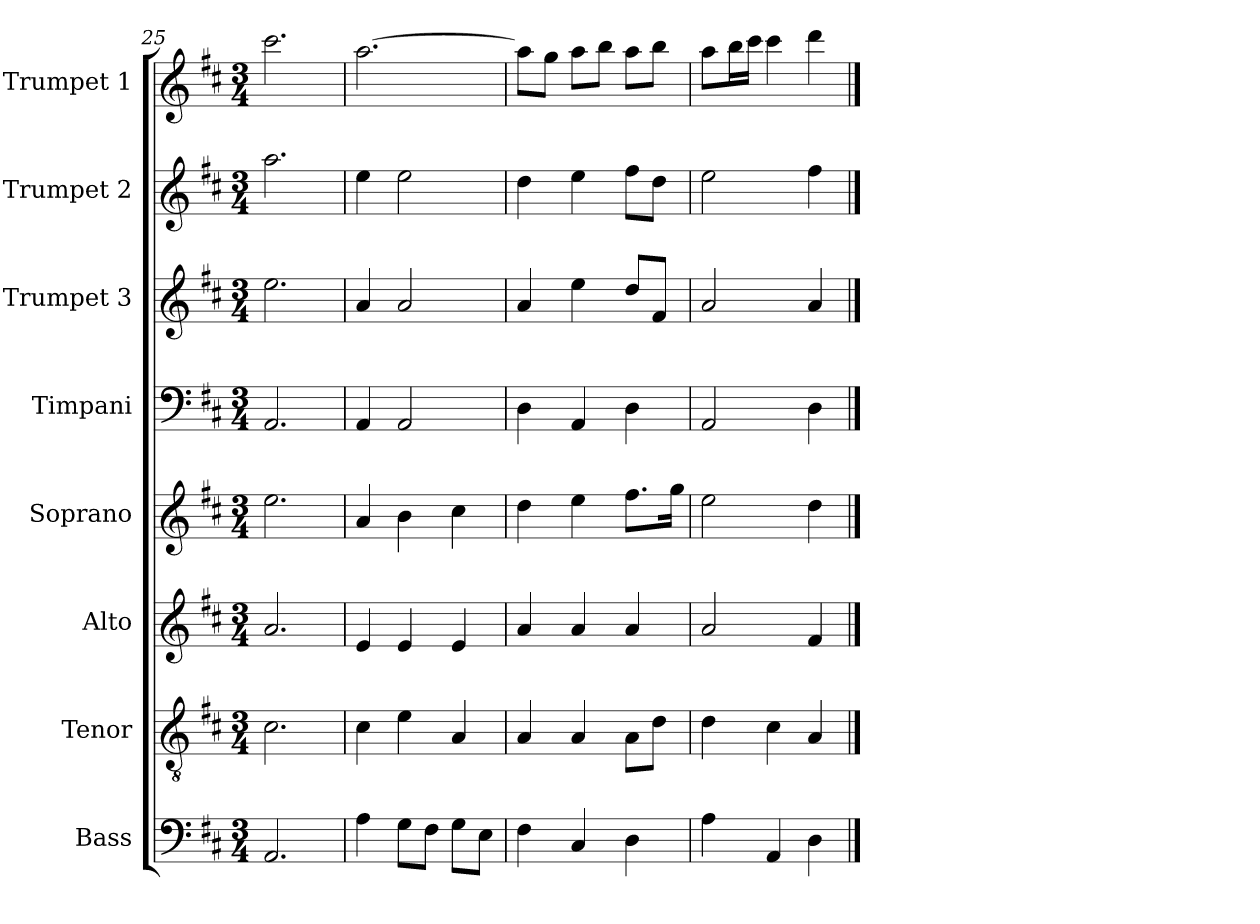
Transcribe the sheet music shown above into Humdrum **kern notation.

**kern	**kern	**kern	**kern	**kern	**kern	**kern	**kern
*part8	*part7	*part6	*part5	*part4	*part3	*part2	*part1
*staff8	*staff7	*staff6	*staff5	*staff4	*staff3	*staff2	*staff1
*I"Bass	*I"Tenor	*I"Alto	*I"Soprano	*I"Timpani	*I"Trumpet 3	*I"Trumpet 2	*I"Trumpet 1
*I'B.	*I'T.	*I'A.	*I'S.	*I'Timp	*I'Tpt	*I'Tpt	*I'Tpt
*clefF4	*clefGv2	*clefG2	*clefG2	*clefF4	*clefG2	*clefG2	*clefG2
*	*	*	*	*	*ITrd1c2	*ITrd1c2	*ITrd1c2
*k[f#c#]	*k[f#c#]	*k[f#c#]	*k[f#c#]	*k[f#c#]	*k[]	*k[]	*k[]
*D:	*D:	*D:	*D:	*D:	*C:	*C:	*C:
*M3/4	*M3/4	*M3/4	*M3/4	*M3/4	*M3/4	*M3/4	*M3/4
=25	=25	=25	=25	=25	=25	=25	=25
2.AA/	2.c#\	2.a/	2.ee\	2.AA/	2.dd\	2.gg\	2.bb\
!!LO:LB:g=z
=26	=26	=26	=26	=26	=26	=26	=26
4A\	4c#\	4e/	4a/	4AA/	4g/	4dd\	[2.gg\
8G\L	4e\	4e/	4b\	2AA/	2g/	2dd\	.
8F#\J	.	.	.	.	.	.	.
8G\L	4A/	4e/	4cc#\	.	.	.	.
8E\J	.	.	.	.	.	.	.
=27	=27	=27	=27	=27	=27	=27	=27
4F#\	4A/	4a/	4dd\	4D\	4g/	4cc\	8gg\L]
.	.	.	.	.	.	.	8ff\J
4C#/	4A/	4a/	4ee\	4AA/	4dd\	4dd\	8gg\L
.	.	.	.	.	.	.	8aa\J
4D\	8A\L	4a/	8.ff#\L	4D\	8cc/L	8ee\L	8gg\L
.	8d\J	.	.	.	8e/J	8cc\J	8aa\J
.	.	.	16gg\Jk	.	.	.	.
=28	=28	=28	=28	=28	=28	=28	=28
4A\	4d\	2a/	2ee\	2AA/	2g/	2dd\	8gg\L
.	.	.	.	.	.	.	16aa\L
.	.	.	.	.	.	.	16bb\JJ
4AA/	4c#\	.	.	.	.	.	4bb\
4D\	4A/	4f#/	4dd\	4D\	4g/	4ee\	4ccc\
==	==	==	==	==	==	==	==
*-	*-	*-	*-	*-	*-	*-	*-
